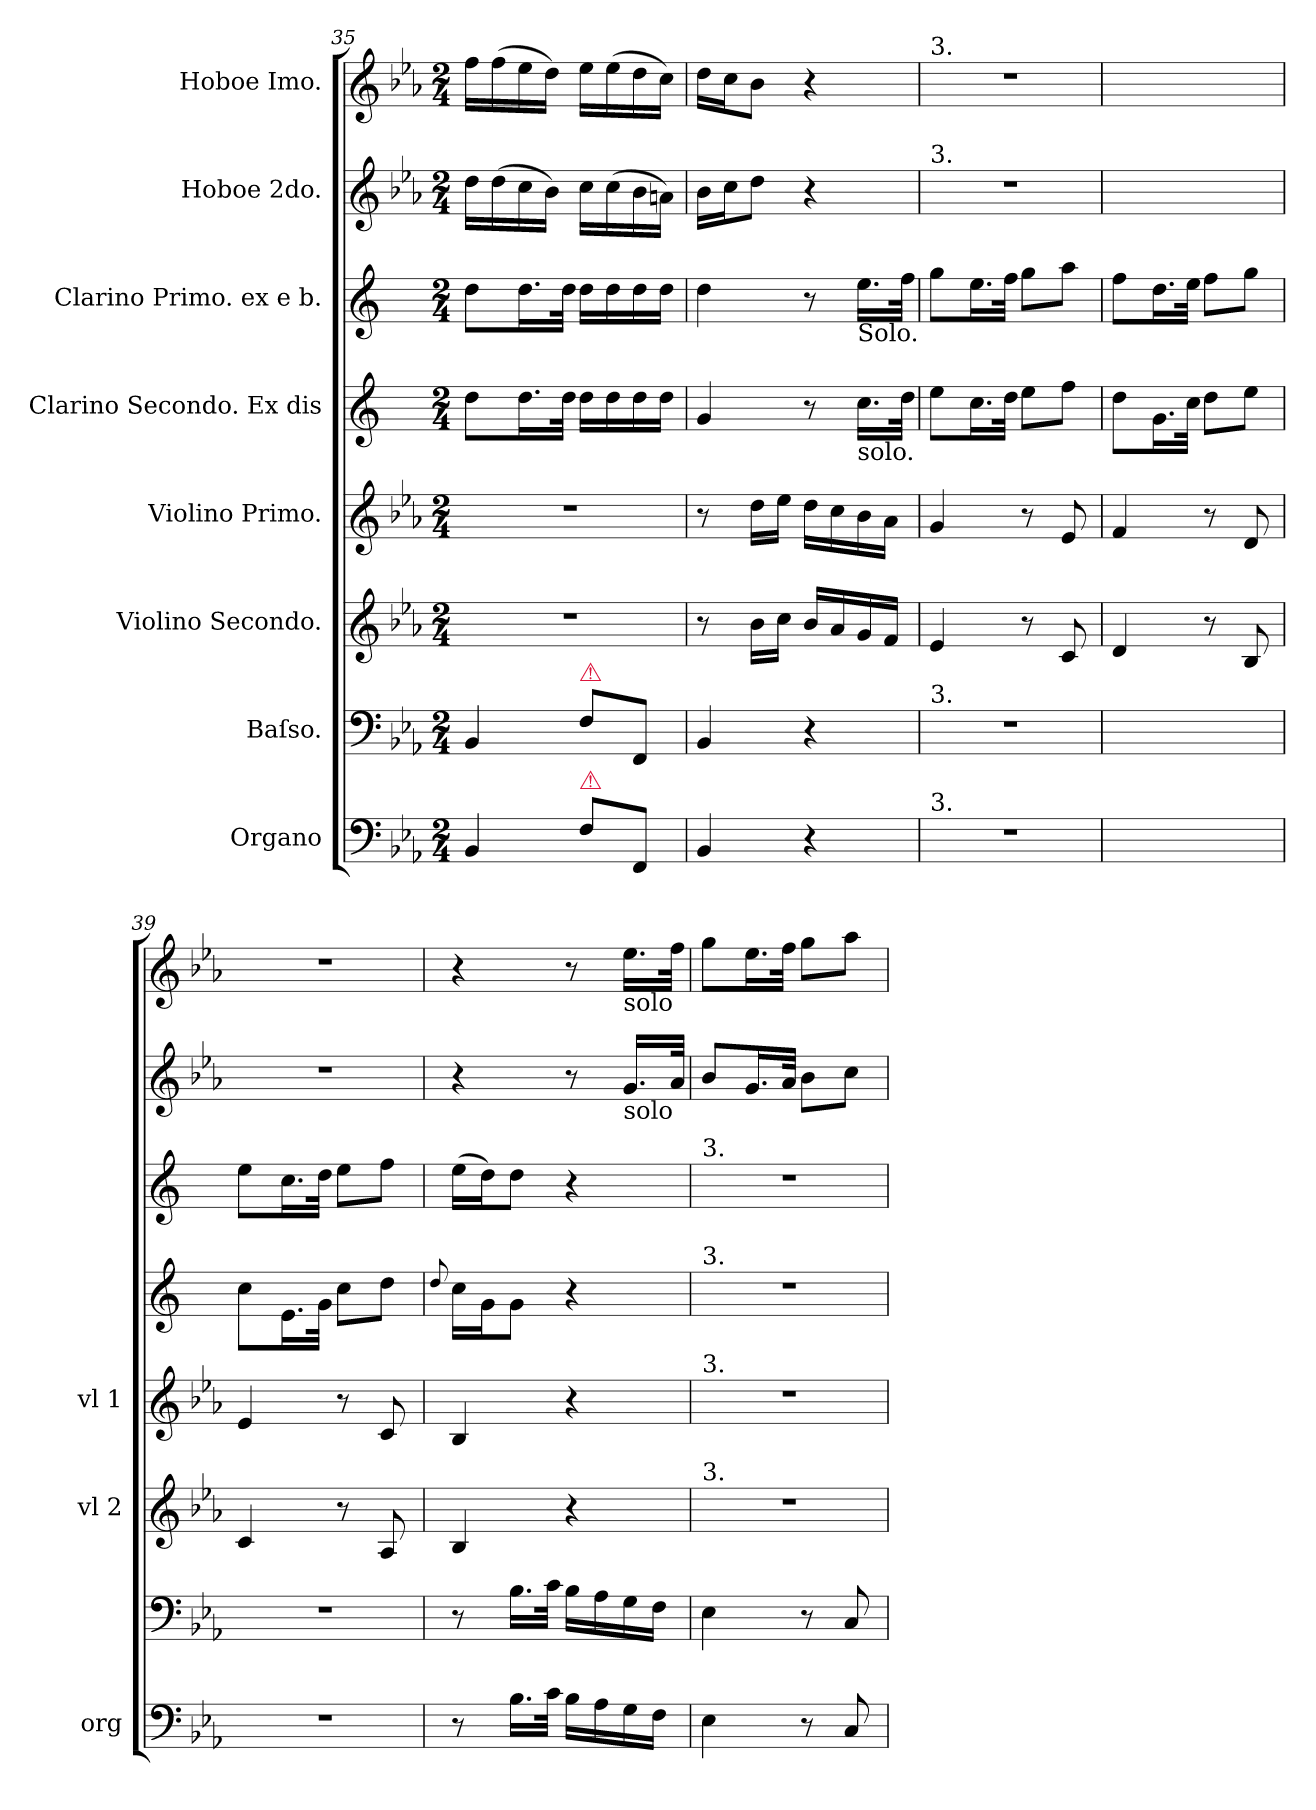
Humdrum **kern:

**kern	**kern	**kern	**dynam	**kern	**dynam	**kern	**kern	**kern	**kern
*part8	*part7	*part6	*part6	*part5	*part5	*part4	*part3	*part2	*part1
*staff8	*staff7	*staff6	*staff6	*staff5	*staff5	*staff4	*staff3	*staff2	*staff1
*I"Organo	*I"Baſso.	*I"Violino Secondo.	*	*I"Violino Primo.	*	*I"Clarino Secondo. Ex dis	*I"Clarino Primo. ex e b.	*I"Hoboe 2do.	*I"Hoboe Imo.
*I'org	*	*I'vl 2	*	*I'vl 1	*	*	*	*	*
*clefF4	*clefF4	*clefG2	*	*clefG2	*	*clefG2	*clefG2	*clefG2	*clefG2
*	*	*	*	*	*	*ITrd-2c-3	*ITrd-2c-3	*	*
*k[b-e-a-]	*k[b-e-a-]	*k[b-e-a-]	*	*k[b-e-a-]	*	*k[b-e-a-]	*k[b-e-a-]	*k[b-e-a-]	*k[b-e-a-]
*E-:	*E-:	*E-:	*	*E-:	*	*E-:	*E-:	*E-:	*E-:
*M2/4	*M2/4	*M2/4	*	*M2/4	*	*M2/4	*M2/4	*M2/4	*M2/4
=35	=35	=35	=35	=35	=35	=35	=35	=35	=35
4BB-/	4BB-/	2r	.	2r	.	8ff\L	8ff\L	16dd\LL	16ff\LL
.	.	.	.	.	.	.	.	(16dd\	(16ff\
.	.	.	.	.	.	16.ff\L	16.ff\L	16cc\	16ee-\
.	.	.	.	.	.	.	.	16b-\JJ)	16dd\JJ)
.	.	.	.	.	.	32ff\JJk	32ff\JJk	.	.
!	!LO:TX:a:color=crimson:t=⚠	!	!	!	!	!	!	!	!
!LO:TX:a:color=crimson:t=⚠	!	!	!	!	!	!	!	!	!
8F\L	8F\L	.	.	.	.	16ff\LL	16ff\LL	16cc\LL	16ee-\LL
.	.	.	.	.	.	16ff\	16ff\	(16cc\	(16ee-\
8FF/J	8FF/J	.	.	.	.	16ff\	16ff\	16b-\	16dd\
.	.	.	.	.	.	16ff\JJ	16ff\JJ	16an\JJ)	16cc\JJ)
=36	=36	=36	=36	=36	=36	=36	=36	=36	=36
4BB-/	4BB-/	8r	.	8r	.	4b-/	4ff\	16b-\LL	16dd\LL
.	.	.	.	.	.	.	.	16cc\J	16cc\J
!	!	!	!LO:DY:b	!	!	!	!	!	!
.	.	16b-\LL	pia&colon;	16dd\LL	.	.	.	8dd\J	8b-\J
.	.	16cc\JJ	.	16ee-\JJ	.	.	.	.	.
!	!	!	!	!	!LO:DY:b	!	!	!	!
4r	4r	16b-/LL	.	16dd\LL	pia	8r	8r	4r	4r
.	.	16a-/	.	16cc\	.	.	.	.	.
!	!	!	!	!	!	!	!LO:TX:b:t=Solo.	!	!
!	!	!	!	!	!	!LO:TX:b:t=solo.	!	!	!
.	.	16g/	.	16b-\	.	16.ee-\LL	16.gg\LL	.	.
.	.	16f/JJ	.	16a-\JJ	.	.	.	.	.
.	.	.	.	.	.	32ff\JJk	32aa-\JJk	.	.
=37	=37	=37	=37	=37	=37	=37	=37	=37	=37
!	!	!	!	!	!	!	!	!	!LO:TX:a:t=3.
!	!	!	!	!	!	!	!	!LO:TX:a:t=3.	!
!	!LO:TX:a:t=3.	!	!	!	!	!	!	!	!
!LO:TX:a:t=3.	!	!	!	!	!	!	!	!	!
!LO:N:vis=1	!LO:N:vis=1	!	!	!	!	!	!	!LO:N:vis=1	!LO:N:vis=1
2r	2r	4e-/	.	4g/	.	8gg\L	8bb-\L	2r	2r
.	.	.	.	.	.	16.ee-\L	16.gg\L	.	.
.	.	.	.	.	.	32ff\JJk	32aa-\JJk	.	.
.	.	8r	.	8r	.	8gg\L	8bb-\L	.	.
.	.	8c/	.	8e-/	.	8aa-\J	8ccc\J	.	.
=38	=38	=38	=38	=38	=38	=38	=38	=38	=38
2ryy	2ryy	4d/	.	4f/	.	8ff\L	8aa-\L	2ryy	2ryy
.	.	.	.	.	.	16.b-\L	16.ff\L	.	.
.	.	.	.	.	.	32ee-\JJk	32gg\JJk	.	.
.	.	8r	.	8r	.	8ff\L	8aa-\L	.	.
.	.	8B-/	.	8d/	.	8gg\J	8bb-\J	.	.
=39	=39	=39	=39	=39	=39	=39	=39	=39	=39
2r	2r	4c/	.	4e-/	.	8ee-\L	8gg\L	2r	2r
.	.	.	.	.	.	16.g\L	16.ee-\L	.	.
.	.	.	.	.	.	32b-\JJk	32ff\JJk	.	.
.	.	8r	.	8r	.	8ee-\L	8gg\L	.	.
.	.	8A-/	.	8c/	.	8ff\J	8aa-\J	.	.
=40	=40	=40	=40	=40	=40	=40	=40	=40	=40
.	.	.	.	.	.	8qqff/	.	.	.
8r	8r	4B-/	.	4B-/	.	16ee-\LL	(16gg\LL	4r	4r
.	.	.	.	.	.	16b-\J	16ff\J)	.	.
16.B-\LL	16.B-\LL	.	.	.	.	8b-\J	8ff\J	.	.
32c\JJk	32c\JJk	.	.	.	.	.	.	.	.
16B-\LL	16B-\LL	4r	.	4r	.	4r	4r	8r	8r
16A-\	16A-\	.	.	.	.	.	.	.	.
!	!	!	!	!	!	!	!	!	!LO:TX:b:t=solo
!	!	!	!	!	!	!	!	!LO:TX:b:t=solo	!
16G\	16G\	.	.	.	.	.	.	16.g/LL	16.ee-\LL
16F\JJ	16F\JJ	.	.	.	.	.	.	.	.
.	.	.	.	.	.	.	.	32a-/JJk	32ff\JJk
=41	=41	=41	=41	=41	=41	=41	=41	=41	=41
!	!	!	!	!	!	!	!LO:TX:a:t=3.	!	!
!	!	!	!	!	!	!LO:TX:a:t=3.	!	!	!
!	!	!	!	!LO:TX:a:t=3.	!	!	!	!	!
!	!	!LO:TX:a:t=3.	!	!	!	!	!	!	!
!	!	!LO:N:vis=1	!	!LO:N:vis=1	!	!LO:N:vis=1	!LO:N:vis=1	!	!
4E-\	4E-\	2r	.	2r	.	2r	2r	8b-/L	8gg\L
.	.	.	.	.	.	.	.	16.g/L	16.ee-\L
.	.	.	.	.	.	.	.	32a-/JJk	32ff\JJk
8r	8r	.	.	.	.	.	.	8b-\L	8gg\L
8C/	8C/	.	.	.	.	.	.	8cc\J	8aa-\J
=	=	=	=	=	=	=	=	=	=
*-	*-	*-	*-	*-	*-	*-	*-	*-	*-
